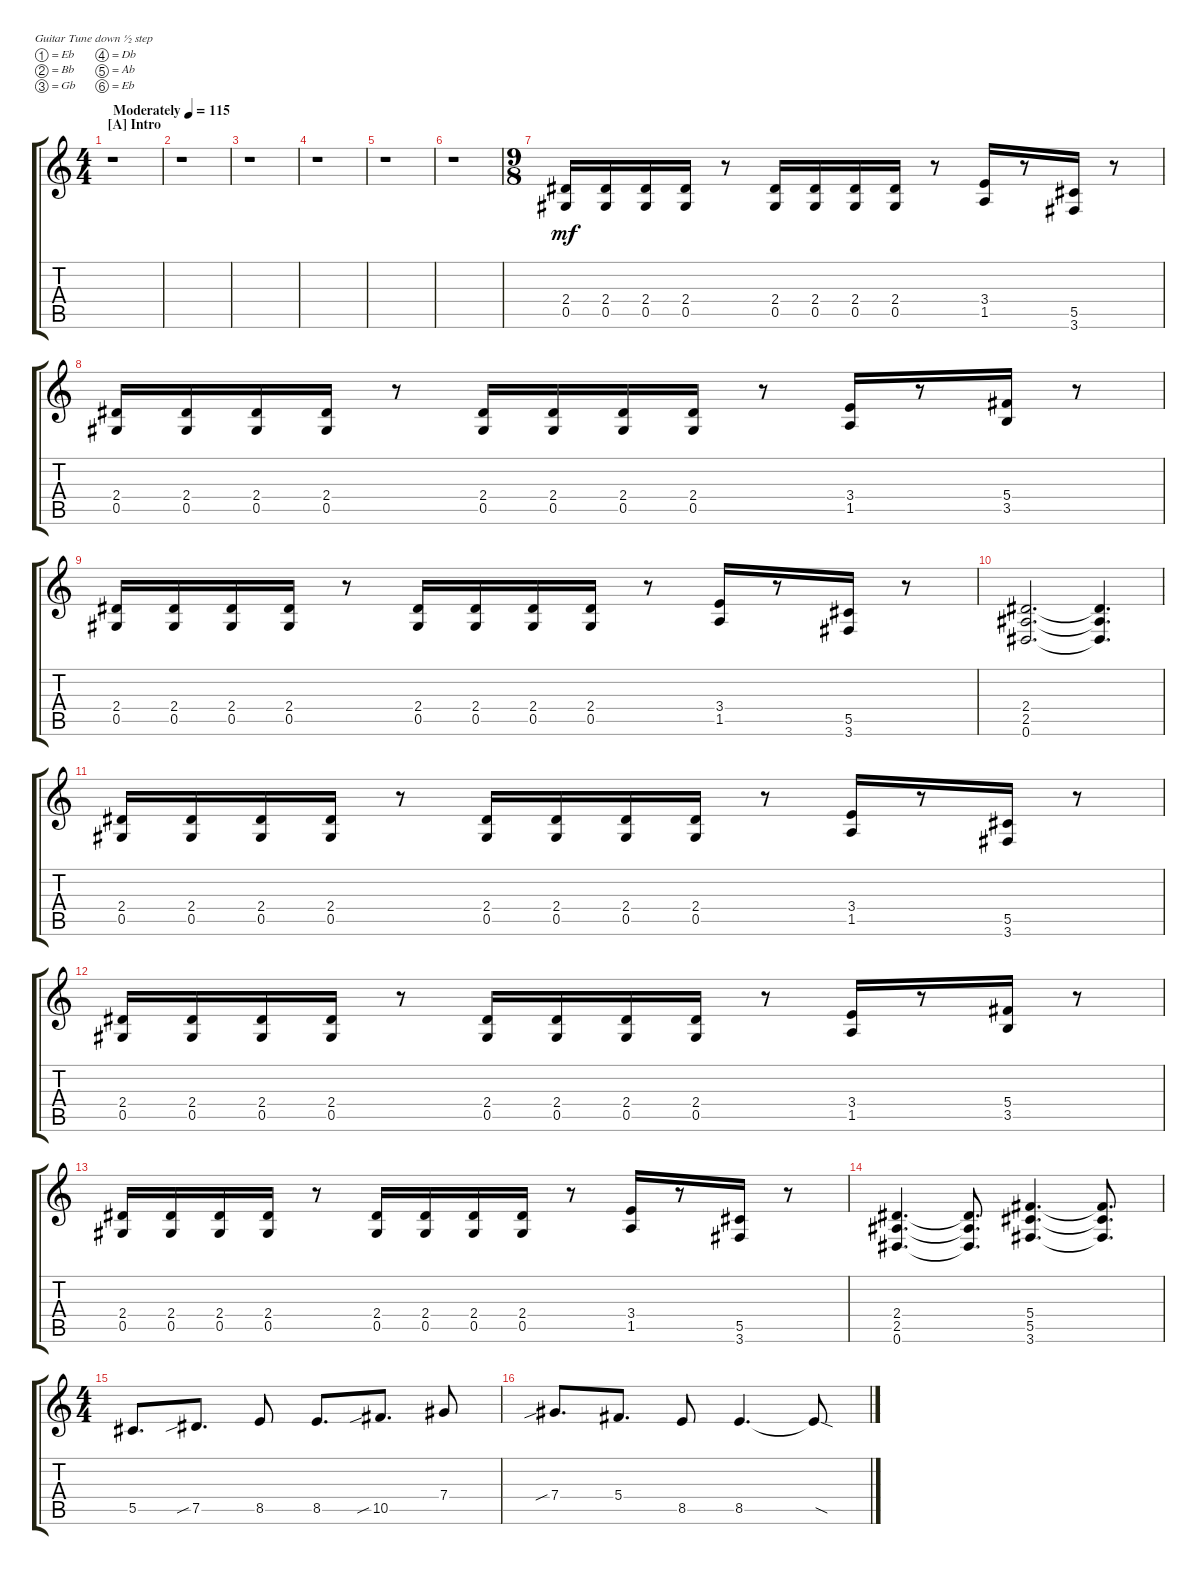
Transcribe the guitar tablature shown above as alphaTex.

\defaultSystemsLayout 4
\bracketExtendMode groupsimilarinstruments
\singleTrackTrackNamePolicy hidden
\multiTrackTrackNamePolicy hidden
\firstSystemTrackNameOrientation horizontal
\otherSystemsTrackNameOrientation horizontal
\track ("Vladimir Kholstinin" "E-Gt") {instrument distortionguitar}
\staff {score tabs}
\tuning (Eb4 Bb3 Gb3 Db3 Ab2 Eb2)
\ts (4 4)
\section ("A" "Intro")
\tempo (115 "Moderately")
\clef g2
\scale
1.06936
\ks c
r.1{dy mf instrument distortionguitar} |
\scale
0.930643 r.1 |
\scale
1.03909 r.1 |
\scale
0.960908 r.1 |
\scale
1.03909 r.1 |
\scale
0.960908 r.1 |
\ts (9 8)
\scale
1.06936 (0.5 2.4).16 (0.5 2.4).16 (0.5 2.4).16 (0.5 2.4).16 r.8 (0.5 2.4).16 (0.5 2.4).16 (0.5 2.4).16 (0.5 2.4).16 r.8 (1.5 3.4).16 r.8 (3.6 5.5).16 r.8 |
\scale
0.930643 (0.5 2.4).16 (0.5 2.4).16 (0.5 2.4).16 (0.5 2.4).16 r.8 (0.5 2.4).16 (0.5 2.4).16 (0.5 2.4).16 (0.5 2.4).16 r.8 (1.5 3.4).16 r.8 (3.5 5.4).16 r.8 |
\scale
1.03909 (0.5 2.4).16 (0.5 2.4).16 (0.5 2.4).16 (0.5 2.4).16 r.8 (0.5 2.4).16 (0.5 2.4).16 (0.5 2.4).16 (0.5 2.4).16 r.8 (1.5 3.4).16 r.8 (3.6 5.5).16 r.8 |
\scale
0.960908 (0.6 2.5 2.4).2{d} (0.6{t} 2.5{t} 2.4{t}).4{d} |
\scale
1.03909 (0.5 2.4).16 (0.5 2.4).16 (0.5 2.4).16 (0.5 2.4).16 r.8 (0.5 2.4).16 (0.5 2.4).16 (0.5 2.4).16 (0.5 2.4).16 r.8 (1.5 3.4).16 r.8 (3.6 5.5).16 r.8 |
\scale
0.960908 (0.5 2.4).16 (0.5 2.4).16 (0.5 2.4).16 (0.5 2.4).16 r.8 (0.5 2.4).16 (0.5 2.4).16 (0.5 2.4).16 (0.5 2.4).16 r.8 (1.5 3.4).16 r.8 (3.5 5.4).16 r.8 |
\scale
1.03909 (0.5 2.4).16 (0.5 2.4).16 (0.5 2.4).16 (0.5 2.4).16 r.8 (0.5 2.4).16 (0.5 2.4).16 (0.5 2.4).16 (0.5 2.4).16 r.8 (1.5 3.4).16 r.8 (3.6 5.5).16 r.8 |
\scale
0.960908 (0.6 2.5 2.4).4{d} (0.6{t} 2.5{t} 2.4{t}).8{d} (3.6 5.5 5.4).4{d} (3.6{t} 5.5{t} 5.4{t}).8{d} |
\ts (4 4)
\scale
1.06936 5.5.8{d} 7.5{sib}.8{d} 8.5.8 8.5.8{d} 10.5{sib}.8{d} 7.4.8 |
\scale
0.930643 7.4{sib}.8{d} 5.4.8{d} 8.5.8 8.5.4{d} 8.5{sod t}.8
